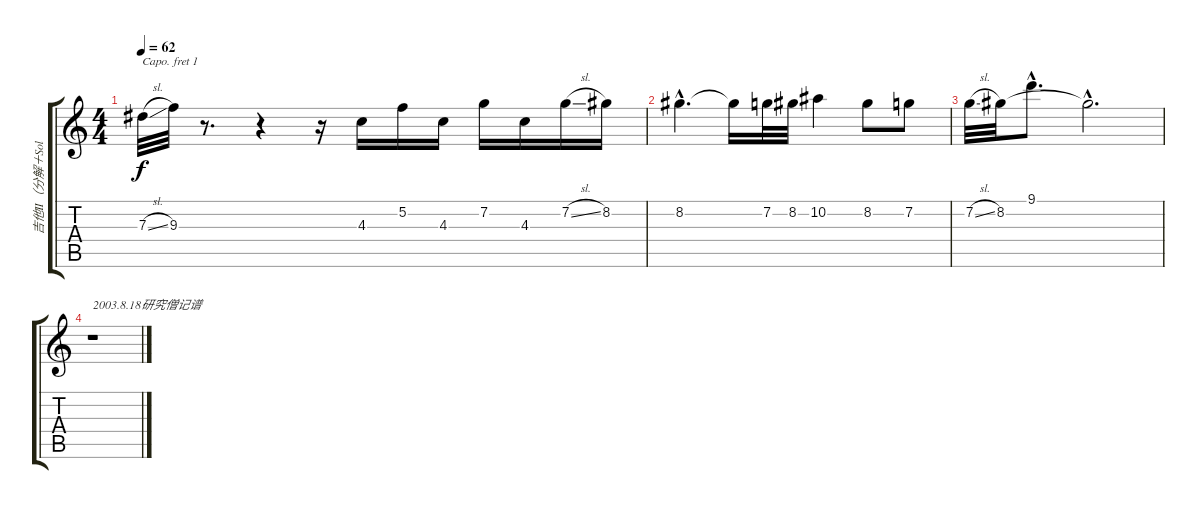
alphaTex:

\track ("吉他Ⅱ（分解＋Solo）" "吉他Ⅱ（分解＋Sol") {instrument acousticguitarsteel}
\staff {score tabs}
\capo 1
\tuning (E4 B3 G3 D3 A2 E2) {hide}
\ts (4 4)
\tempo 62
\clef g2
\ks c
7.3{sl}.32{dy f} 9.3.32 r.8{d} r.4 r.16 4.3.16 5.2.16 4.3.16 7.2.16 4.3.16 7.2{sl}.16 8.2.16 |
8.2{hac}.4{d} 8.2{t}.16 7.2.32 8.2.32 10.2.4 8.2.8 7.2.8 |
7.2{sl}.32 8.2.32 9.1{hac}.8{d} 8.2{hac t}.2{d} |
r.1{txt "2003.8.18研究僧记谱"}
